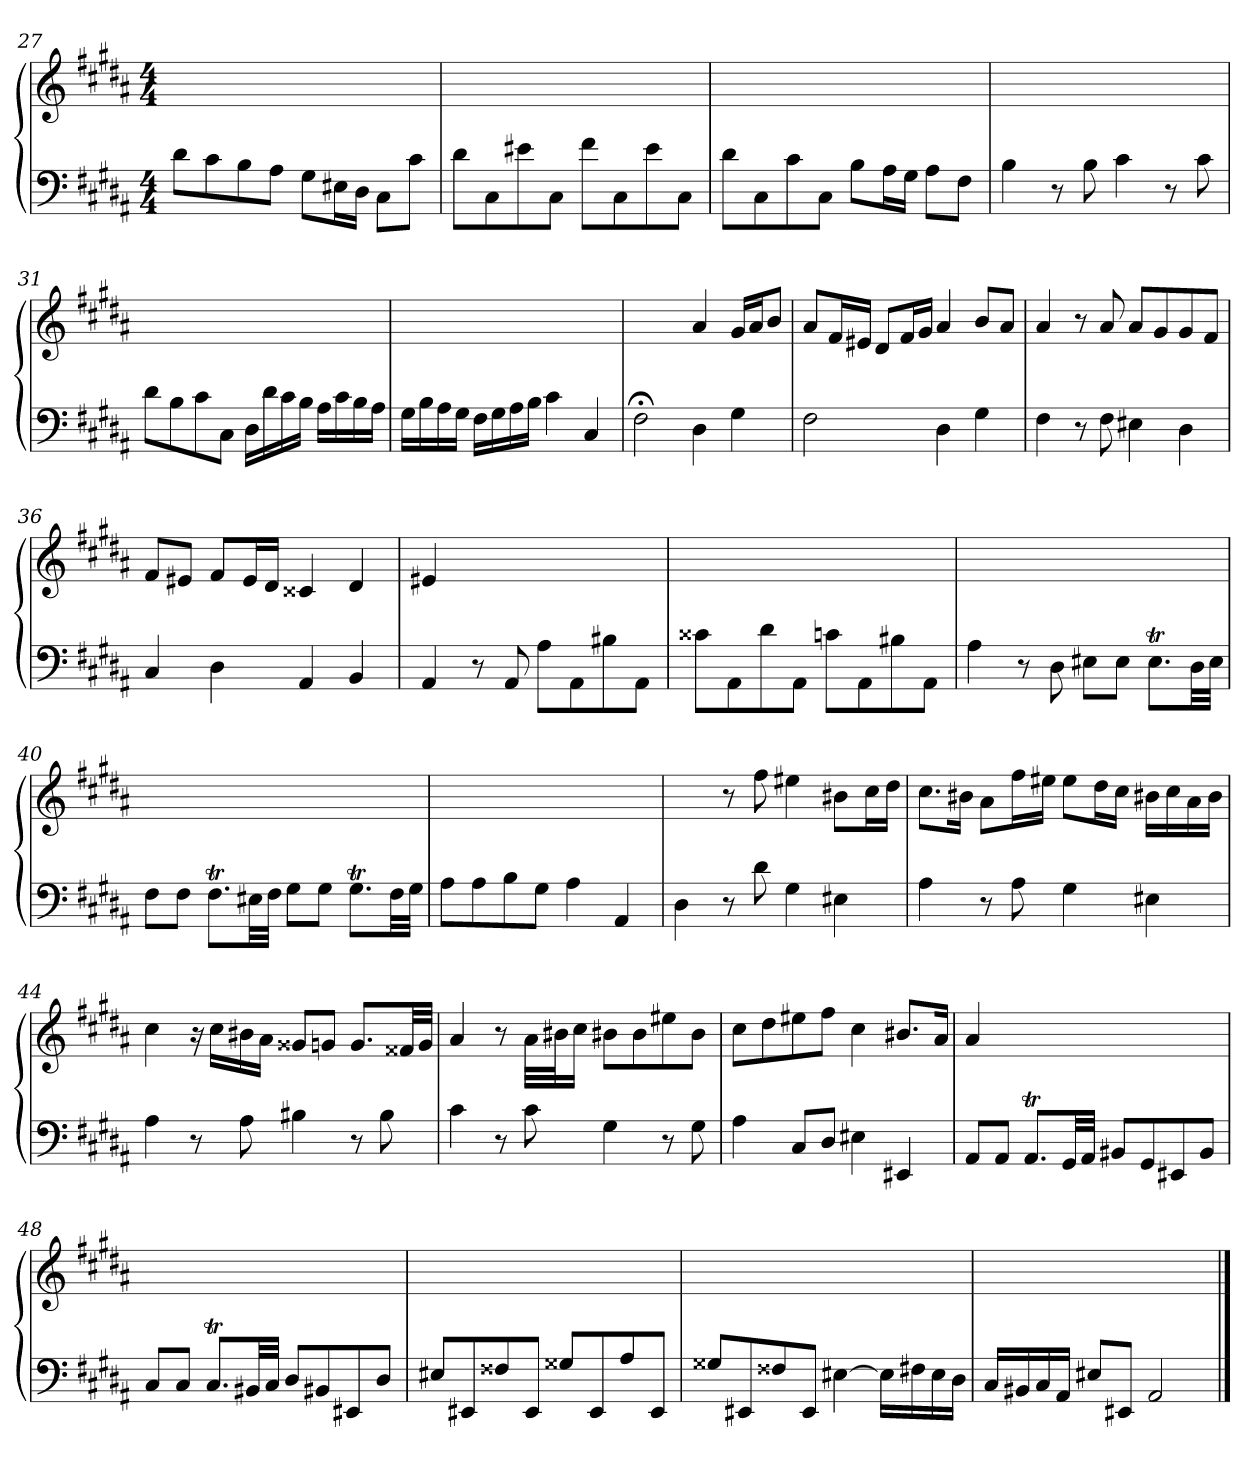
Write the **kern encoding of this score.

**kern	**kern
*part2	*part1
*staff2	*staff1
*clefF4	*clefG2
*k[f#c#g#d#a#]	*k[f#c#g#d#a#]
*B:	*B:
*M4/4	*M4/4
=27	=27
8d#\L	1ryy
8c#\	.
8B\	.
8A#\J	.
8G#\L	.
16E#X\L	.
16D#\JJ	.
8C#\L	.
8c#\J	.
=28	=28
8d#\L	1ryy
8C#\	.
8e#X\	.
8C#\J	.
8f#\L	.
8C#\	.
8e#\	.
8C#\J	.
=29	=29
8d#\L	1ryy
8C#\	.
8c#\	.
8C#\J	.
8B\L	.
16A#\L	.
16G#\JJ	.
8A#\L	.
8F#\J	.
!!LO:LB:g=z
=30	=30
4B\	1ryy
8r	.
8B\	.
4c#\	.
8r	.
8c#\	.
=31	=31
8d#\L	1ryy
8B\	.
8c#\	.
8C#\J	.
16D#\LL	.
16d#\	.
16c#\	.
16B\JJ	.
16A#\LL	.
16c#\	.
16B\	.
16A#\JJ	.
=32	=32
16G#\LL	1ryy
16B\	.
16A#\	.
16G#\JJ	.
16F#\LL	.
16G#\	.
16A#\	.
16B\JJ	.
4c#\	.
4C#/	.
=33	=33
2F#;<\	2ryy
4D#\	4a#!/
4G#\	16g#!/LL
.	16a#!/J
.	8b!/J
=34	=34
2F#\	8a#!/L
.	16f#!/L
.	16e#X!/JJ
.	8d#!/L
.	16f#!/L
.	16g#!/JJ
4D#\	4a#!/
4G#\	8b!/L
.	8a#!/J
!!LO:PB:g=z
=35	=35
4F#\	4a#!/
8r	8r
8F#\	8a#!/
4E#X\	8a#!/L
.	8g#!/
4D#\	8g#!/
.	8f#!/J
=36	=36
4C#/	8f#!/L
.	8e#X!/J
4D#\	8f#!/L
.	16e#!/L
.	16d#!/JJ
4AA#/	4c##X!/
4BB/	4d#!/
=37	=37
4AA#/	4e#X!/
8r	4ryy
8AA#/	.
8A#\L	2ryy
8AA#\	.
8B#X\	.
8AA#\J	.
=38	=38
8c##X\L	1ryy
8AA#\	.
8d#\	.
8AA#\J	.
8c\L	.
8AA#\	.
8B#X\	.
8AA#\J	.
=39	=39
4A#\	1ryy
8r	.
8D#\	.
8E#X\L	.
8E#\J	.
8.E#t\L	.
32D#\LL	.
32E#\JJJ	.
!!LO:LB:g=z
=40	=40
8F#\L	1ryy
8F#\J	.
8.F#T\L	.
32E#X\LL	.
32F#\JJJ	.
8G#\L	.
8G#\J	.
8.G#T\L	.
32F#\LL	.
32G#\JJJ	.
=41	=41
8A#\L	1ryy
8A#\	.
8B\	.
8G#\J	.
4A#\	.
4AA#/	.
=42	=42
4D#\	4ryy
8r	8r
8d#\	8ff#!\
4G#\	4ee#X!\
4E#X\	8b#X!\L
.	16cc#!\L
.	16dd#!\JJ
=43	=43
4A#\	8.cc#!\L
.	16b#X!\Jk
8r	8a#!\L
8A#\	16ff#!\L
.	16ee#X!\JJ
4G#\	8ee#!\L
.	16dd#!\L
.	16cc#!\JJ
4E#X\	16b#X!\LL
.	16cc#!\
.	16a#!\
.	16b#!\JJ
!!LO:LB:g=z
=44	=44
4A#\	4cc#!\
8r	16r
.	16cc#!\LL
8A#\	16b#X!\
.	16a#!\JJ
4B#X\	8g##X!/L
.	8g!/J
8r	8.g!/L
8B#\	.
.	32f##X!/LL
.	32g!/JJJ
=45	=45
4c#\	4a#!/
8r	8r
8c#\	32a#!\LLL
.	32b#X!\J
.	16cc#!\JJ
4G#\	8b#X!\L
.	8b#!\
8r	8ee#X!\
8G#\	8b#!\J
=46	=46
4A#\	8cc#!\L
.	8dd#!\
8C#/L	8ee#X!\
8D#/J	8ff#!\J
4E#X\	4cc#!\
4EE#X/	8.b#X!/L
.	16a#!/Jk
=47	=47
8AA#/L	4a#!/
8AA#/J	.
8.AA#t/L	4ryy
32GG#/LL	.
32AA#/JJJ	.
8BB#X/L	2ryy
8GG#/	.
8EE#X/	.
8BB#/J	.
!!LO:LB:g=z
=48	=48
8C#/L	1ryy
8C#/J	.
8.C#T/L	.
32BB#X/LL	.
32C#/JJJ	.
8D#/L	.
8BB#X/	.
8EE#X/	.
8D#/J	.
=49	=49
8E#X/L	1ryy
8EE#X/	.
8F##X/	.
8EE#/J	.
8G##X/L	.
8EE#/	.
8A#/	.
8EE#/J	.
=50	=50
8G##X/L	1ryy
8EE#X/	.
8F##X/	.
8EE#/J	.
[4E#X\	.
16E#\LL]	.
16F#X\	.
16E#\	.
16D#\JJ	.
=51	=51
16C#/LL	1ryy
16BB#X/	.
16C#/	.
16AA#/JJ	.
8E#X/L	.
8EE#X/J	.
2AA#/	.
==	==
*-	*-
